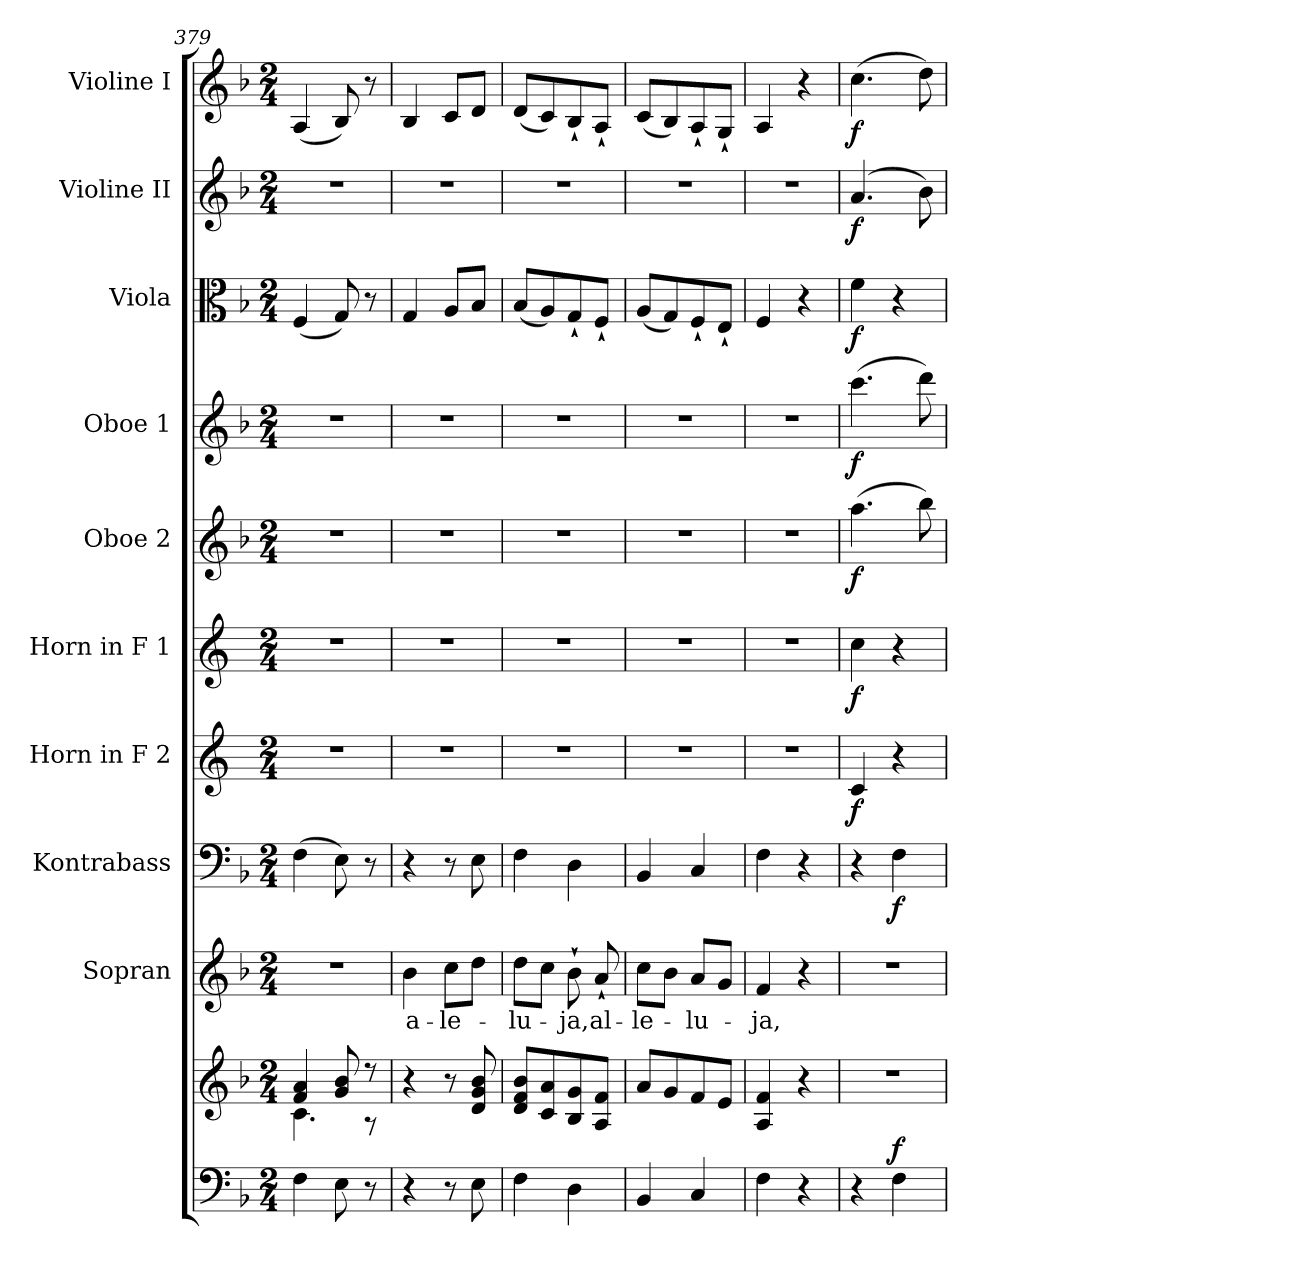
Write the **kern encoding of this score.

**kern	**kern	**dynam	**kern	**text	**kern	**dynam	**kern	**dynam	**kern	**dynam	**kern	**dynam	**kern	**dynam	**kern	**dynam	**kern	**dynam	**kern	**dynam
*part10	*part10	*part10	*part9	*part9	*part8	*part8	*part7	*part7	*part6	*part6	*part5	*part5	*part4	*part4	*part3	*part3	*part2	*part2	*part1	*part1
*staff11	*staff10	*staff10/11	*staff9	*staff9	*staff8	*staff8	*staff7	*staff7	*staff6	*staff6	*staff5	*staff5	*staff4	*staff4	*staff3	*staff3	*staff2	*staff2	*staff1	*staff1
*	*	*	*I"Sopran	*	*I"Kontrabass	*	*I"Horn in F 2	*	*I"Horn in F 1	*	*I"Oboe 2	*	*I"Oboe 1	*	*I"Viola	*	*I"Violine II	*	*I"Violine I	*
*	*	*	*I'S.	*	*I'Kb.	*	*	*	*	*	*I'Ob. 2	*	*I'Ob. 1	*	*I'Vla.	*	*I'Vl. II	*	*I'Vl. I	*
*clefF4	*clefG2	*	*clefG2	*	*clefF4	*	*clefG2	*	*clefG2	*	*clefG2	*	*clefG2	*	*clefC3	*	*clefG2	*	*clefG2	*
*	*	*	*	*	*ITrd7c12	*	*ITrd4c7	*	*ITrd4c7	*	*	*	*	*	*	*	*	*	*	*
*k[b-]	*k[b-]	*	*k[b-]	*	*k[b-]	*	*k[b-]	*	*k[b-]	*	*k[b-]	*	*k[b-]	*	*k[b-]	*	*k[b-]	*	*k[b-]	*
*F:	*F:	*	*F:	*	*F:	*	*F:	*	*F:	*	*F:	*	*F:	*	*F:	*	*F:	*	*F:	*
*M2/4	*M2/4	*	*M2/4	*	*M2/4	*	*M2/4	*	*M2/4	*	*M2/4	*	*M2/4	*	*M2/4	*	*M2/4	*	*M2/4	*
=379	=379	=379	=379	=379	=379	=379	=379	=379	=379	=379	=379	=379	=379	=379	=379	=379	=379	=379	=379	=379
*	*^	*	*	*	*	*	*	*	*	*	*	*	*	*	*	*	*	*	*	*
4F\	4f/ 4a/	4.c\	.	2r	.	(>4FF\	.	2r	.	2r	.	2r	.	2r	.	(<4F/	.	2r	.	(<4A/	.
8E\	8g/ 8b-/	.	.	.	.	8EE\)	.	.	.	.	.	.	.	.	.	8G/)	.	.	.	8B-/)	.
8r	8r	8r	.	.	.	8r	.	.	.	.	.	.	.	.	.	8r	.	.	.	8r	.
=380	=380	=380	=380	=380	=380	=380	=380	=380	=380	=380	=380	=380	=380	=380	=380	=380	=380	=380	=380	=380	=380
!	!	!	!	!	!LO:LY:b	!	!	!	!	!	!	!	!	!	!	!	!	!	!	!	!
*	*v	*v	*	*	*	*	*	*	*	*	*	*	*	*	*	*	*	*	*	*	*
4r	4r	.	4b-\	a-	4r	.	2r	.	2r	.	2r	.	2r	.	4G/	.	2r	.	4B-/	.
!	!	!	!	!LO:LY:b	!	!	!	!	!	!	!	!	!	!	!	!	!	!	!	!
8r	8r	.	8cc\L	-le-	8r	.	.	.	.	.	.	.	.	.	8A/L	.	.	.	8c/L	.
8E\	8d/ 8g/ 8b-/	.	8dd\J	.	8EE\	.	.	.	.	.	.	.	.	.	8B-/J	.	.	.	8d/J	.
=381	=381	=381	=381	=381	=381	=381	=381	=381	=381	=381	=381	=381	=381	=381	=381	=381	=381	=381	=381	=381
!	!	!	!	!LO:LY:b	!	!	!	!	!	!	!	!	!	!	!	!	!	!	!	!
4F\	8d/ 8f/ 8b-/L	.	8dd\L	-lu-	4FF\	.	2r	.	2r	.	2r	.	2r	.	(<8B-/L	.	2r	.	(<8d/L	.
.	8c/ 8a/	.	8cc\J	.	.	.	.	.	.	.	.	.	.	.	8A/)	.	.	.	8c/)	.
!	!	!	!	!LO:LY:b	!	!	!	!	!	!	!	!	!	!	!	!	!	!	!	!
4D\	8B-/ 8g/	.	8b-`>\	-ja,	4DD\	.	.	.	.	.	.	.	.	.	8G`</	.	.	.	8B-`</	.
!	!	!	!	!LO:LY:b	!	!	!	!	!	!	!	!	!	!	!	!	!	!	!	!
.	8A/ 8f/J	.	8a`>/	al-	.	.	.	.	.	.	.	.	.	.	8F`</J	.	.	.	8A`</J	.
=382	=382	=382	=382	=382	=382	=382	=382	=382	=382	=382	=382	=382	=382	=382	=382	=382	=382	=382	=382	=382
!	!	!	!	!LO:LY:b	!	!	!	!	!	!	!	!	!	!	!	!	!	!	!	!
4BB-/	8a/L	.	8cc\L	-le-	4BBB-/	.	2r	.	2r	.	2r	.	2r	.	(<8A/L	.	2r	.	(<8c/L	.
.	8g/	.	8b-\J	.	.	.	.	.	.	.	.	.	.	.	8G/)	.	.	.	8B-/)	.
!	!	!	!	!LO:LY:b	!	!	!	!	!	!	!	!	!	!	!	!	!	!	!	!
4C/	8f/	.	8a/L	-lu-	4CC/	.	.	.	.	.	.	.	.	.	8F`</	.	.	.	8A`</	.
.	8e/J	.	8g/J	.	.	.	.	.	.	.	.	.	.	.	8E`</J	.	.	.	8G`</J	.
=383	=383	=383	=383	=383	=383	=383	=383	=383	=383	=383	=383	=383	=383	=383	=383	=383	=383	=383	=383	=383
!	!	!	!	!LO:LY:b	!	!	!	!	!	!	!	!	!	!	!	!	!	!	!	!
4F\	4A/ 4f/	.	4f/	-ja,	4FF\	.	2r	.	2r	.	2r	.	2r	.	4F/	.	2r	.	4A/	.
4r	4r	.	4r	.	4r	.	.	.	.	.	.	.	.	.	4r	.	.	.	4r	.
=384	=384	=384	=384	=384	=384	=384	=384	=384	=384	=384	=384	=384	=384	=384	=384	=384	=384	=384	=384	=384
!	!	!	!	!	!	!	!	!LO:DY:b	!	!LO:DY:b	!	!LO:DY:b	!	!LO:DY:b	!	!LO:DY:b	!	!LO:DY:b	!	!LO:DY:b
4r	2r	.	2r	.	4r	.	4F/	f	4f\	f	(>4.aa\	f	(>4.ccc\	f	4f\	f	(4.a/	f	(>4.cc\	f
!	!	!LO:DY:a=2	!	!	!	!LO:DY:b	!	!	!	!	!	!	!	!	!	!	!	!	!	!
4F\	.	f	.	.	4FF\	f	4r	.	4r	.	.	.	.	.	4r	.	.	.	.	.
.	.	.	.	.	.	.	.	.	.	.	8bb-\)	.	8ddd\)	.	.	.	8b-\)	.	8dd\)	.
=	=	=	=	=	=	=	=	=	=	=	=	=	=	=	=	=	=	=	=	=
*-	*-	*-	*-	*-	*-	*-	*-	*-	*-	*-	*-	*-	*-	*-	*-	*-	*-	*-	*-	*-
